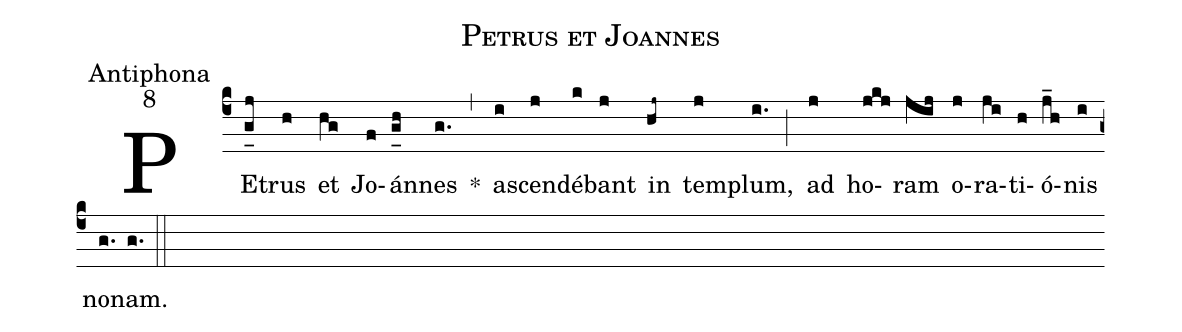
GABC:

name:Petrus et Joannes;
office-part:Antiphona;
mode:8;
%%
(c4) PE(g_[uh:l]j)trus(h) et(hg) Jo(f)án(g_[uh:l]h)nes(g.) *(,) a(i)scen(j)dé(k)bant(j) in(hj~) tem(j)plum,(i.) (;) ad(j) ho(jkj)ram(jij) o(j)ra(ji)ti(h)ó(j_h)nis(i) no(g.)nam.(g.) (::)

%<eu>E(j) u(j) o(i) u(j) a(h) e.</eu>(g.) (::)
